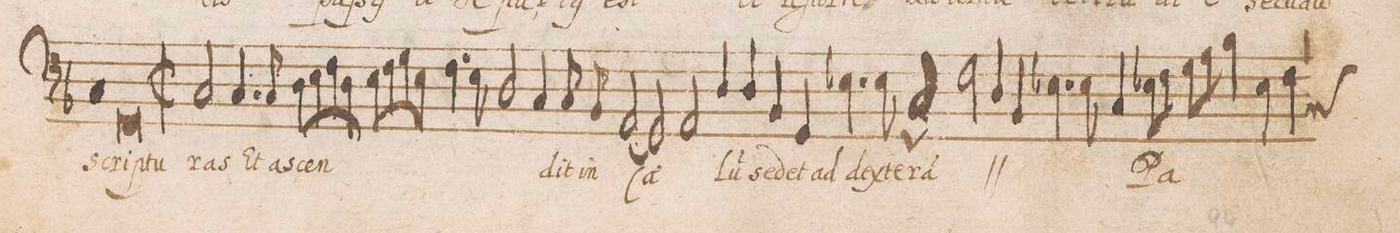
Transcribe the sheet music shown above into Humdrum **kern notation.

**kern	**text
*I"BASVS	*
*clefF4	*
*k[b-]	*
*met(C|)	*
*M3/1	*
1C	scrip-
0GG	-tu-
*Xcol	*
=106-	=106-
*M2/1	*
*met(C|)	*
2C/	-ras
4.C/	Et
8C/	as-
8D\L	-cen-
8Eny\	.
8F\	.
8D\J	.
8E\L	.
8F\	.
8G\	.
8E\J	.
=107-	=107-
4.F\	.
8E\	.
2D/	.
4C/	.
8C/	-dit
8BB-/	in
(2AA/	Cae-
=108-	=108-
2GG/)	.
2AA/	.
4D/	-lu(m)
4D/	se-
4BB-/	-det
4GG/	ad
=109-	=109-
4.E-X\	dex-
8E-\	-te-
2C/	-ra(m)
*	*ij
2F\	se-
4D/	-det
4BB-/	ad
=110-	=110-
4.E-X\	dex-
8E-\	-te-
4C/	-ra(m)
*	*Xij
8E-X\L	Pa-
8F\J	.
8G\L	.
8A\J	.
4B-\	.
4E-\	.
4F\	.
*-	*-
